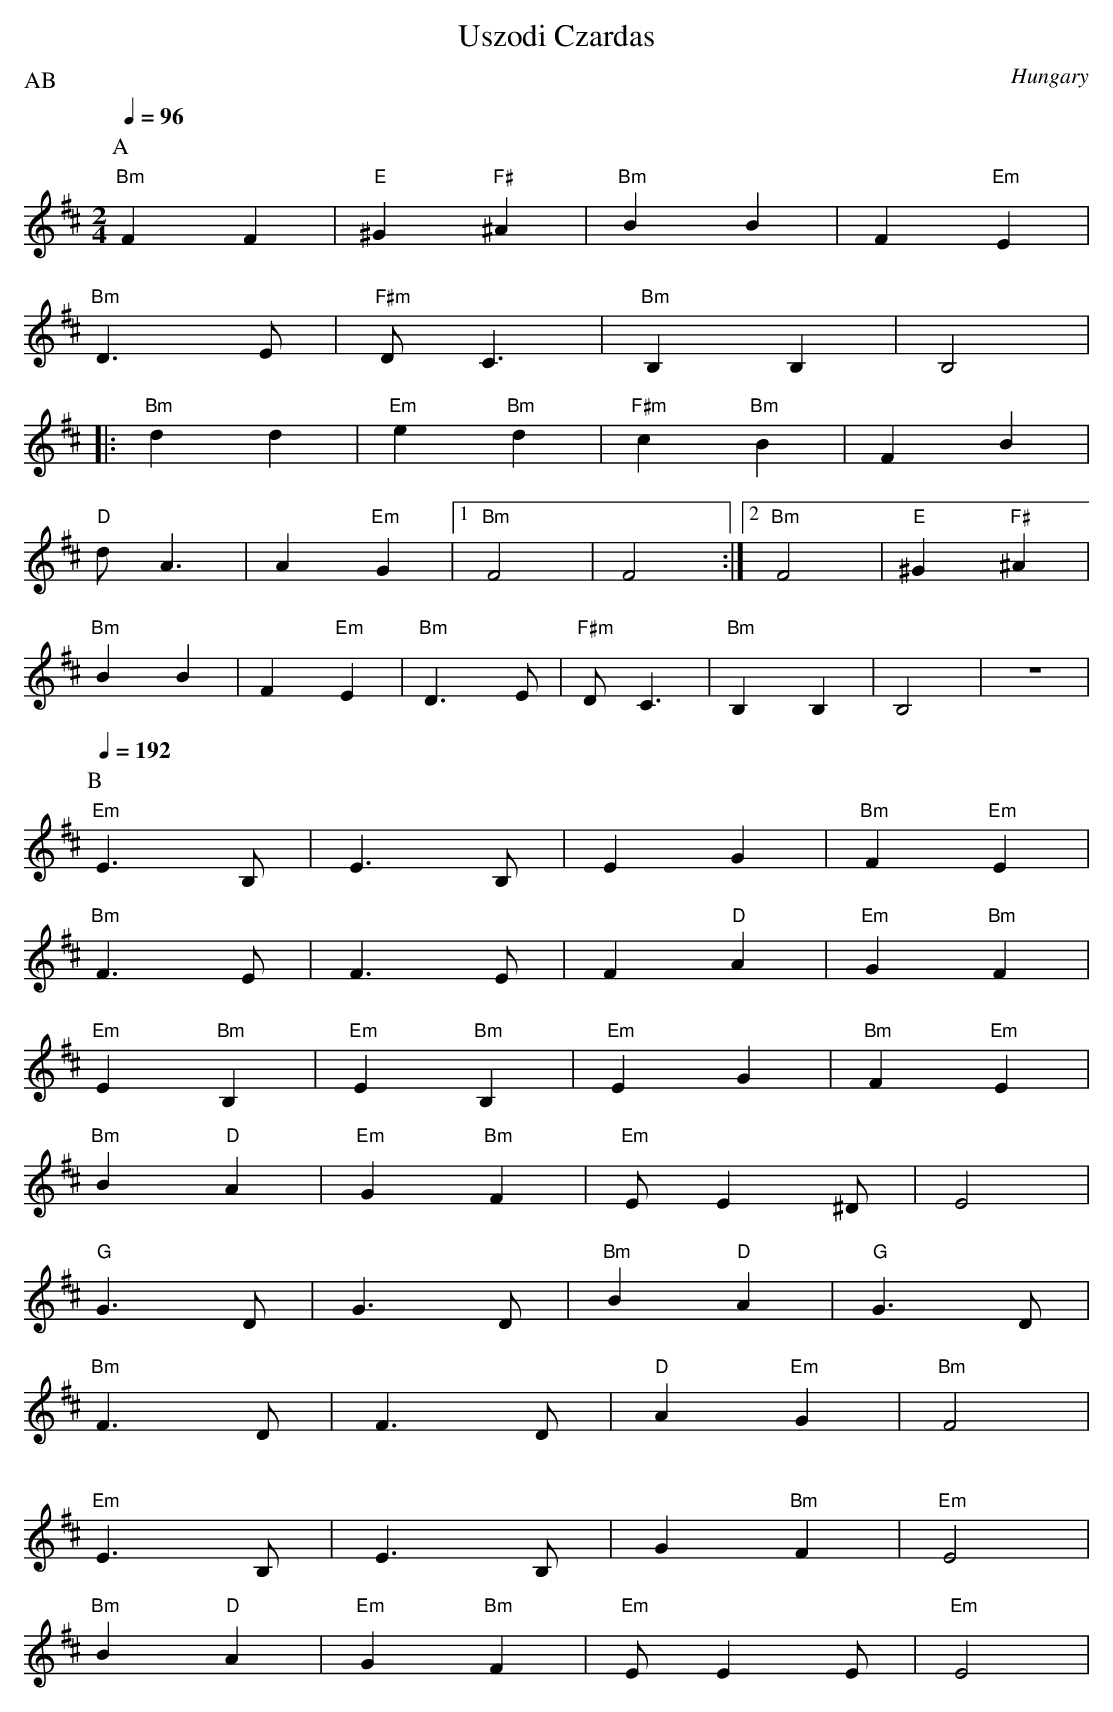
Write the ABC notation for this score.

X:1
T:Uszodi Czardas
O:Hungary
P:AB
L:1/8
M:2/4
K:D
Q:1/4=96
P:A
"Bm"F2 F2 | "E"^G2 "F#"^A2| "Bm"B2 B2 | F2 "Em"E2|
"Bm"D3 E| "F#m"D C3| "Bm"B,2 B,2 | B,4|
|:"Bm"d2 d2| "Em"e2 "Bm"d2| "F#m"c2 "Bm"B2| F2 B2|
"D"d A3| A2 "Em"G2| [1 "Bm"F4 | F4:| [2 "Bm"F4 |"E"^G2 "F#"^A2|
"Bm"B2 B2 | F2 "Em"E2| "Bm"D3 E| "F#m"D C3| "Bm"B,2 B,2 | B,4|z4|
P:B
Q:1/4=192
"Em"E3 B, |E3 B,|E2 G2| "Bm"F2 "Em"E2|
"Bm"F3 E| F3 E| F2 "D"A2| "Em"G2 "Bm"F2|
"Em"E2 "Bm"B,2|"Em"E2 "Bm"B,2|"Em"E2 G2| "Bm"F2 "Em"E2|
"Bm"B2 "D"A2|"Em"G2 "Bm"F2|"Em"E E2^D| E4|
"G"G3 D|G3 D|"Bm"B2 "D"A2|"G"G3 D|
"Bm"F3 D|F3 D |"D"A2 "Em"G2|"Bm"F4|
"Em"E3 B,|E3 B,|G2 "Bm"F2|"Em"E4|
"Bm"B2 "D"A2|"Em"G2 "Bm"F2|"Em"E E2 E|"Em"E4|
